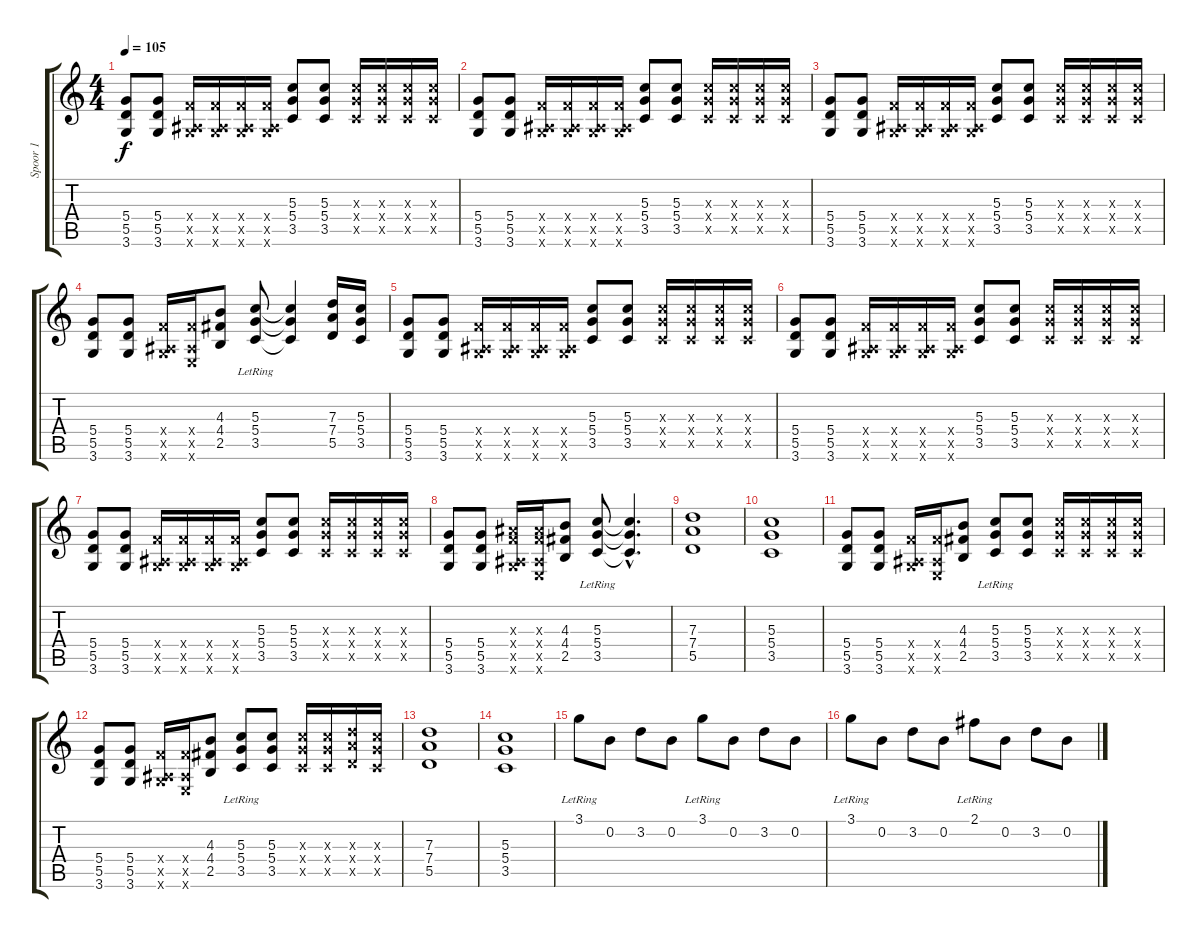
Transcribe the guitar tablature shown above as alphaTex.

\track ("Spoor 1" "Spoor 1") {instrument overdrivenguitar}
\staff {score tabs}
\tuning (E4 B3 G3 D3 A2 E2) {hide}
\ts (4 4)
\tempo 105
\clef g2
\ks c
(5.4 5.5 3.6).8{dy f instrument electricguitarclean} (5.4 5.5 3.6).8 (3.4{x} 1.5{x} 3.6{x}).16 (3.4{x} 1.5{x} 3.6{x}).16 (3.4{x} 1.5{x} 3.6{x}).16 (3.4{x} 1.5{x} 3.6{x}).16 (5.3 5.4 3.5).8 (5.3 5.4 3.5).8 (5.3{x} 5.4{x} 3.5{x}).16 (5.3{x} 5.4{x} 3.5{x}).16 (5.3{x} 5.4{x} 3.5{x}).16 (5.3{x} 5.4{x} 3.5{x}).16 |
(5.4 5.5 3.6).8 (5.4 5.5 3.6).8 (3.4{x} 1.5{x} 3.6{x}).16 (3.4{x} 1.5{x} 3.6{x}).16 (3.4{x} 1.5{x} 3.6{x}).16 (3.4{x} 1.5{x} 3.6{x}).16 (5.3 5.4 3.5).8 (5.3 5.4 3.5).8 (5.3{x} 5.4{x} 3.5{x}).16 (5.3{x} 5.4{x} 3.5{x}).16 (5.3{x} 5.4{x} 3.5{x}).16 (5.3{x} 5.4{x} 3.5{x}).16 |
(5.4 5.5 3.6).8 (5.4 5.5 3.6).8 (3.4{x} 1.5{x} 3.6{x}).16 (3.4{x} 1.5{x} 3.6{x}).16 (3.4{x} 1.5{x} 3.6{x}).16 (3.4{x} 1.5{x} 3.6{x}).16 (5.3 5.4 3.5).8 (5.3 5.4 3.5).8 (5.3{x} 5.4{x} 3.5{x}).16 (5.3{x} 5.4{x} 3.5{x}).16 (5.3{x} 5.4{x} 3.5{x}).16 (5.3{x} 5.4{x} 3.5{x}).16 |
(5.4 5.5 3.6).8 (5.4 5.5 3.6).8 (3.4{x} 1.5{x} 3.6{x}).16 (3.4{x} 1.5{x} 0.6{x}).16 (4.3 4.4 2.5).8 (5.3{lr} 5.4{lr} 3.5{lr}).8 (5.3{t} 5.4{t} 3.5{t}).4 (7.3 7.4 5.5).16{instrument overdrivenguitar} (5.3 5.4 3.5).16 |
(5.4 5.5 3.6).8 (5.4 5.5 3.6).8 (3.4{x} 1.5{x} 3.6{x}).16 (3.4{x} 1.5{x} 3.6{x}).16 (3.4{x} 1.5{x} 3.6{x}).16 (3.4{x} 1.5{x} 3.6{x}).16 (5.3 5.4 3.5).8 (5.3 5.4 3.5).8 (5.3{x} 5.4{x} 3.5{x}).16 (5.3{x} 5.4{x} 3.5{x}).16 (5.3{x} 5.4{x} 3.5{x}).16 (5.3{x} 5.4{x} 3.5{x}).16 |
(5.4 5.5 3.6).8 (5.4 5.5 3.6).8 (3.4{x} 1.5{x} 3.6{x}).16 (3.4{x} 1.5{x} 3.6{x}).16 (3.4{x} 1.5{x} 3.6{x}).16 (3.4{x} 1.5{x} 3.6{x}).16 (5.3 5.4 3.5).8 (5.3 5.4 3.5).8 (5.3{x} 5.4{x} 3.5{x}).16 (5.3{x} 5.4{x} 3.5{x}).16 (5.3{x} 5.4{x} 3.5{x}).16 (5.3{x} 5.4{x} 3.5{x}).16 |
(5.4 5.5 3.6).8 (5.4 5.5 3.6).8 (3.4{x} 1.5{x} 3.6{x}).16 (3.4{x} 1.5{x} 3.6{x}).16 (3.4{x} 1.5{x} 3.6{x}).16 (3.4{x} 1.5{x} 3.6{x}).16 (5.3 5.4 3.5).8 (5.3 5.4 3.5).8 (5.3{x} 5.4{x} 3.5{x}).16 (5.3{x} 5.4{x} 3.5{x}).16 (5.3{x} 5.4{x} 3.5{x}).16 (5.3{x} 5.4{x} 3.5{x}).16 |
(5.4 5.5 3.6).8 (5.4 5.5 3.6).8 (3.3{x} 3.4{x} 1.5{x} 3.6{x}).16 (3.3{x} 3.4{x} 1.5{x} 0.6{x}).16 (4.3 4.4 2.5).8 (5.3{lr} 5.4{lr} 3.5{lr}).8 (5.3{hac t} 5.4{hac t} 3.5{hac t}).4{d} |
(7.3 7.4 5.5).1 |
(5.3 5.4 3.5).1 |
(5.4 5.5 3.6).8 (5.4 5.5 3.6).8 (3.4{x} 1.5{x} 3.6{x}).16 (3.4{x} 1.5{x} 0.6{x}).16 (4.3 4.4 2.5).8 (5.3{lr} 5.4{lr} 3.5{lr}).8 (5.3 5.4 3.5).8 (5.3{x} 5.4{x} 3.5{x}).16 (5.3{x} 5.4{x} 3.5{x}).16 (5.3{x} 5.4{x} 3.5{x}).16 (5.3{x} 5.4{x} 3.5{x}).16 |
(5.4 5.5 3.6).8 (5.4 5.5 3.6).8 (3.4{x} 1.5{x} 3.6{x}).16 (3.4{x} 1.5{x} 0.6{x}).16 (4.3 4.4 2.5).8 (5.3{lr} 5.4{lr} 3.5{lr}).8 (5.3 5.4 3.5).8 (5.3{x} 5.4{x} 3.5{x}).16 (5.3{x} 5.4{x} 3.5{x}).16 (7.3{x} 7.4{x} 5.5{x}).16 (5.3{x} 5.4{x} 3.5{x}).16 |
(7.3 7.4 5.5).1 |
(5.3 5.4 3.5).1 |
3.1{lr}.8 0.2.8 3.2.8 0.2.8 3.1{lr}.8 0.2.8 3.2.8 0.2.8 |
3.1{lr}.8 0.2.8 3.2.8 0.2.8 2.1{lr}.8 0.2.8 3.2.8 0.2.8
